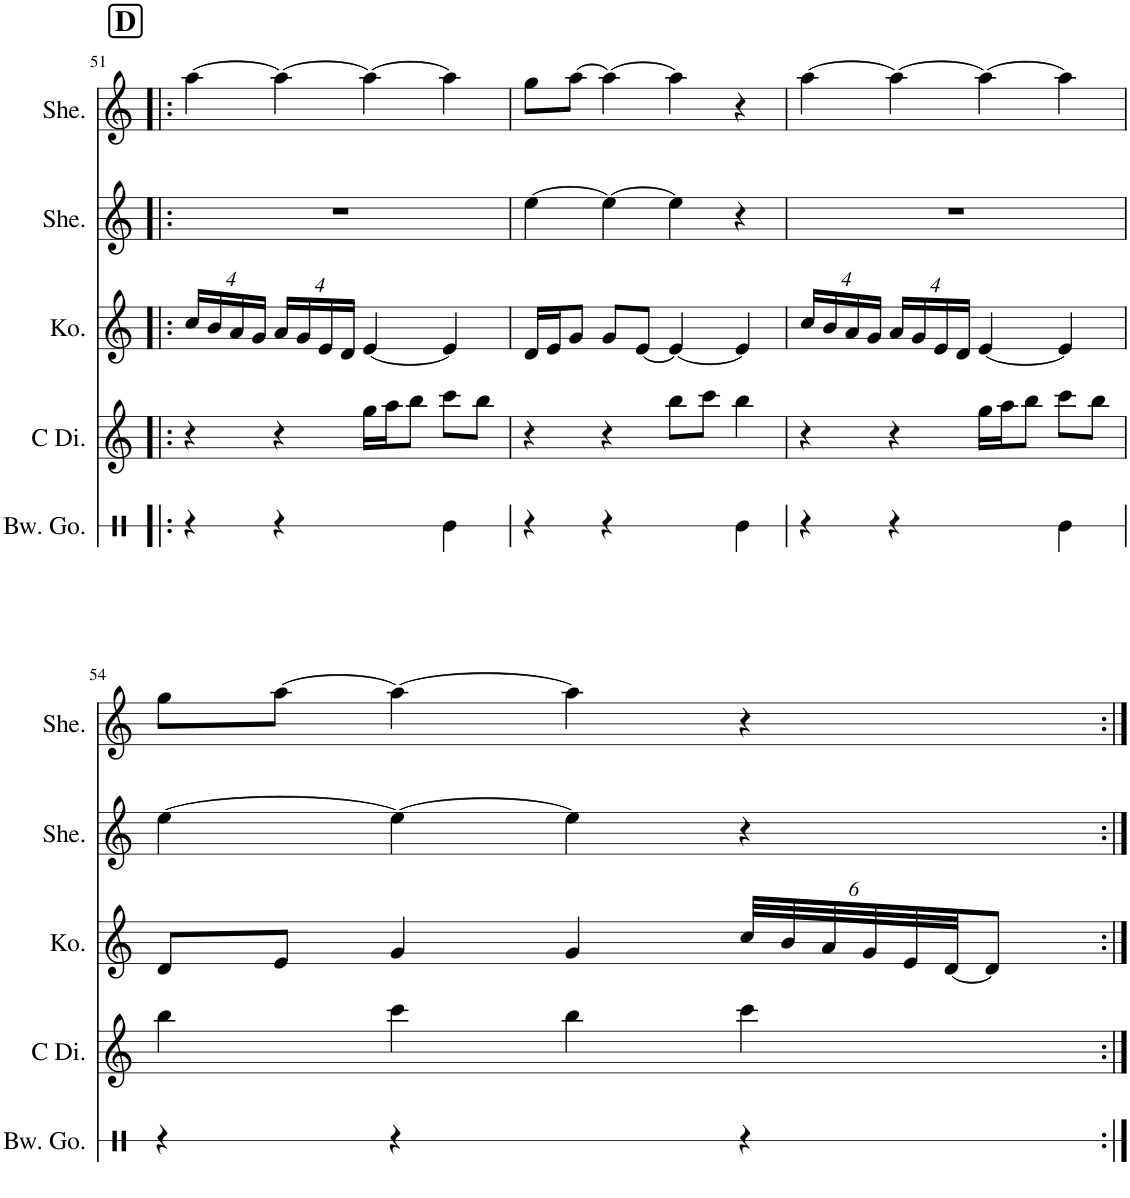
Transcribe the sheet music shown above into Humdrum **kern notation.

**kern	**kern	**kern	**kern	**kern
*part5	*part4	*part3	*part2	*part1
*staff5	*staff4	*staff3	*staff2	*staff1
*I"お鈴	*I"C 笛子	*I"琴	*I"笙	*I"笙
!!LO:PB:g=z
*clefX	*clefG2	*clefG2	*clefG2	*clefG2
*	*Trd12c21	*	*	*
*k[]	*k[]	*k[]	*k[]	*k[]
*M4/4	*M4/4	*M4/4	*M4/4	*M4/4
!!LO:REH:place=s1:a:B:cj:fs=14:t=D
=51!|:	=51!|:	=51!|:	=51!|:	=51!|:
4r	4r	16cc/LL	1r	[4aa\
.	.	16b/	.	.
.	.	16a/	.	.
.	.	16g/JJ	.	.
4r	4r	16a/LL	.	4aa\_
.	.	16g/	.	.
.	.	16e/	.	.
.	.	16d/JJ	.	.
4ryy	16gg\LL	[4e/	.	4aa\_
.	16aa\J	.	.	.
.	8bb\J	.	.	.
4Re\	8ccc\L	4e/]	.	4aa\]
.	8bb\J	.	.	.
=52	=52	=52	=52	=52
4r	4r	16d/LL	[4ee\	8gg\L
.	.	16e/J	.	.
.	.	8g/J	.	[8aa\J
4r	4r	8g/L	4ee\_	4aa\_
.	.	[8e/J	.	.
4ryy	8bb\L	4e/_	4ee\]	4aa\]
.	8ccc\J	.	.	.
4Re\	4bb\	4e/]	4r	4r
=53	=53	=53	=53	=53
4r	4r	16cc/LL	1r	[4aa\
.	.	16b/	.	.
.	.	16a/	.	.
.	.	16g/JJ	.	.
4r	4r	16a/LL	.	4aa\_
.	.	16g/	.	.
.	.	16e/	.	.
.	.	16d/JJ	.	.
4ryy	16gg\LL	[4e/	.	4aa\_
.	16aa\J	.	.	.
.	8bb\J	.	.	.
4Re\	8ccc\L	4e/]	.	4aa\]
.	8bb\J	.	.	.
!!LO:LB:g=z
=54	=54	=54	=54	=54
4r	4bb\	8d/L	[4ee\	8gg\L
.	.	8e/J	.	[8aa\J
4r	4ccc\	4g/	4ee\_	4aa\_
4ryy	4bb\	4g/	4ee\]	4aa\]
*	*	*Xbrackettup	*	*
4r	4ccc\	48cc/LLL	4r	4r
.	.	48b/	.	.
.	.	48a/	.	.
.	.	48g/	.	.
.	.	48e/	.	.
.	.	[48d/JJ	.	.
.	.	8d/J]	.	.
=:|!	=:|!	=:|!	=:|!	=:|!
*-	*-	*-	*-	*-
